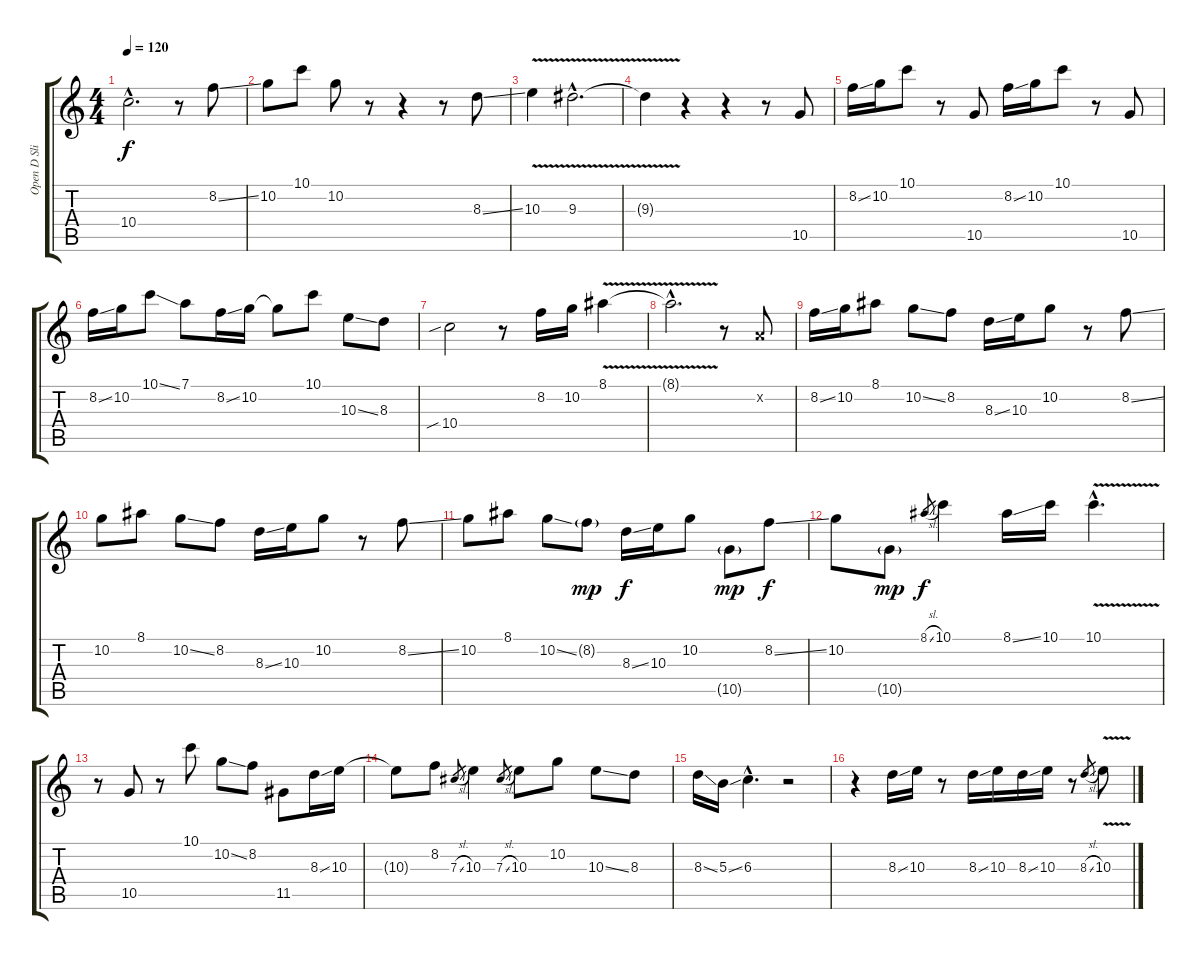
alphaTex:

\track ("Open D Slide Guitar" "Open D Sli") {instrument distortionguitar}
\staff {score tabs}
\tuning (D4 A3 Gb3 D3 A2 D2) {hide}
\ts (4 4)
\tempo 120
\clef g2
\ks c
10.4{hac t}.2{d dy f} r.8 8.2{ss}.8 |
10.2.8 10.1.8 10.2.8 r.8 r.4 r.8 8.3{ss}.8 |
10.3{v}.4 9.3{v hac}.2{d} |
9.3{t}.4 r.4 r.4 r.8 10.5.8 |
8.2{ss}.16 10.2.16 10.1.8 r.8 10.5.8 8.2{ss}.16 10.2.16 10.1.8 r.8 10.5.8 |
8.2{ss}.16 10.2.16 10.1{ss}.8 7.1.8 8.2{ss}.16 10.2.16 10.2{t}.8 10.1.8 10.3{ss}.8 8.3.8 |
10.4{sib}.2 r.8 8.2.16 10.2.16 8.1{v}.4 |
8.1{hac t}.2{d} r.8 0.2{x}.8 |
8.2{ss}.16 10.2.16 8.1.8 10.2{ss}.8 8.2.8 8.3{ss}.16 10.3.16 10.2.8 r.8 8.2{ss}.8 |
10.2.8 8.1.8 10.2{ss}.8 8.2.8 8.3{ss}.16 10.3.16 10.2.8 r.8 8.2{ss}.8 |
10.2.8 8.1.8 10.2{ss}.8 8.2{g}.8{dy mp} 8.3{ss}.16{dy f} 10.3.16 10.2.8 10.5{g}.8{dy mp} 8.2{ss}.8{dy f} |
10.2.8 10.5{g}.8{dy mp} 8.1{sl}.8{gr dy f} 10.1.4 8.1{ss}.16 10.1.16 10.1{v hac}.4{d} |
r.8 10.5.8 r.8 10.1.8 10.2{ss}.8 8.2.8 11.5.8 8.3{ss}.16 10.3.16 |
10.3{t}.8 8.2.8 7.3{sl}.8{gr} 10.3.4 7.3{sl}.8{gr} 10.3.8 10.2.8 10.3{ss}.8 8.3.8 |
8.3{ss}.16 5.3{ss}.16 6.3{hac}.4{d} r.2 |
r.4 8.3{ss}.16 10.3.16 r.8 8.3{ss}.16 10.3.16 8.3{ss}.16 10.3.16 r.8 8.3{sl}.8{gr} 10.3{v}.8
